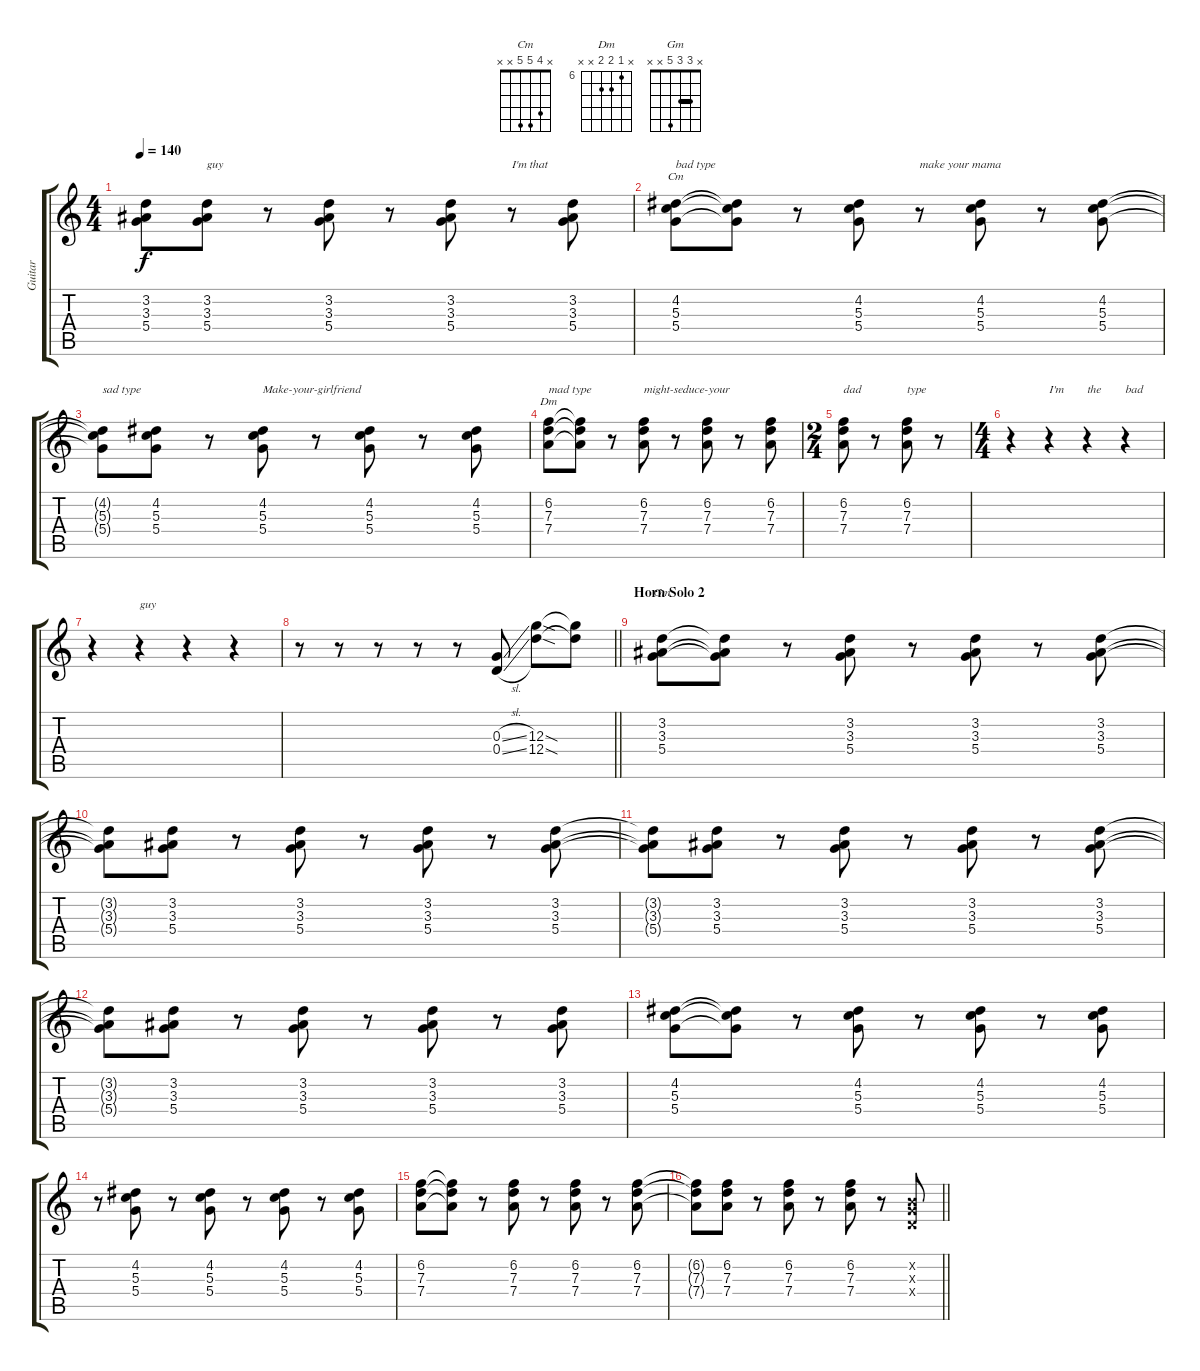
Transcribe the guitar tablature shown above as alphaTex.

\track ("Guitar" "Guitar") {instrument overdrivenguitar}
\staff {score tabs}
\tuning (E4 B3 G3 D3 A2 E2) {hide}
\chord ("Cm" x 4 5 5 x x)
\chord ("Dm" x 6 7 7 x x) {firstfret 6}
\chord ("Gm" x 3 3 5 x x) {barre 3}
\ts (4 4)
\tempo 140
\clef g2
\ks c
(3.2{t} 3.3{t} 5.4{t}).8{dy f} (3.2 3.3 5.4).8{txt "guy"} r.8 (3.2 3.3 5.4).8 r.8 (3.2 3.3 5.4).8 r.8{txt "I'm that"} (3.2 3.3 5.4).8 |
(4.2 5.3 5.4).8{ch "Cm" txt "bad type"} (4.2{t} 5.3{t} 5.4{t}).8 r.8 (4.2 5.3 5.4).8 r.8{txt "make your mama"} (4.2 5.3 5.4).8 r.8 (4.2 5.3 5.4).8 |
(4.2{t} 5.3{t} 5.4{t}).8{txt "sad type"} (4.2 5.3 5.4).8 r.8 (4.2 5.3 5.4).8{txt "Make-your-girlfriend"} r.8 (4.2 5.3 5.4).8 r.8 (4.2 5.3 5.4).8 |
(6.2 7.3 7.4).8{ch "Dm" txt "mad type"} (6.2{t} 7.3{t} 7.4{t}).8 r.8 (6.2 7.3 7.4).8{txt "might-seduce-your"} r.8 (6.2 7.3 7.4).8 r.8 (6.2 7.3 7.4).8 |
\ts (2 4)
(6.2 7.3 7.4).8{txt "dad"} r.8 (6.2 7.3 7.4).8{txt "type"} r.8 |
\ts (4 4)
r.4 r.4{txt "I'm"} r.4{txt "the"} r.4{txt "bad"} |
r.4 r.4{txt "guy"} r.4 r.4 |
\barLineRight lightlight
r.8 r.8 r.8 r.8 r.8 (0.3{sl} 0.4{sl}).8 (12.3{sod} 12.4{sod}).8 (12.3{t} 12.4{t}).8 |
\section ("" "Horn Solo 2")
(3.2 3.3 5.4).8{ch "Gm"} (3.2{t} 3.3{t} 5.4{t}).8 r.8 (3.2 3.3 5.4).8 r.8 (3.2 3.3 5.4).8 r.8 (3.2 3.3 5.4).8 |
(3.2{t} 3.3{t} 5.4{t}).8 (3.2 3.3 5.4).8 r.8 (3.2 3.3 5.4).8 r.8 (3.2 3.3 5.4).8 r.8 (3.2 3.3 5.4).8 |
(3.2{t} 3.3{t} 5.4{t}).8 (3.2 3.3 5.4).8 r.8 (3.2 3.3 5.4).8 r.8 (3.2 3.3 5.4).8 r.8 (3.2 3.3 5.4).8 |
(3.2{t} 3.3{t} 5.4{t}).8 (3.2 3.3 5.4).8 r.8 (3.2 3.3 5.4).8 r.8 (3.2 3.3 5.4).8 r.8 (3.2 3.3 5.4).8 |
(4.2 5.3 5.4).8 (4.2{t} 5.3{t} 5.4{t}).8 r.8 (4.2 5.3 5.4).8 r.8 (4.2 5.3 5.4).8 r.8 (4.2 5.3 5.4).8 |
r.8 (4.2 5.3 5.4).8 r.8 (4.2 5.3 5.4).8 r.8 (4.2 5.3 5.4).8 r.8 (4.2 5.3 5.4).8 |
(6.2 7.3 7.4).8 (6.2{t} 7.3{t} 7.4{t}).8 r.8 (6.2 7.3 7.4).8 r.8 (6.2 7.3 7.4).8 r.8 (6.2 7.3 7.4).8 |
\barLineRight lightlight
(6.2{t} 7.3{t} 7.4{t}).8 (6.2 7.3 7.4).8 r.8 (6.2 7.3 7.4).8 r.8 (6.2 7.3 7.4).8 r.8 (0.2{x} 0.3{x} 0.4{x}).8
